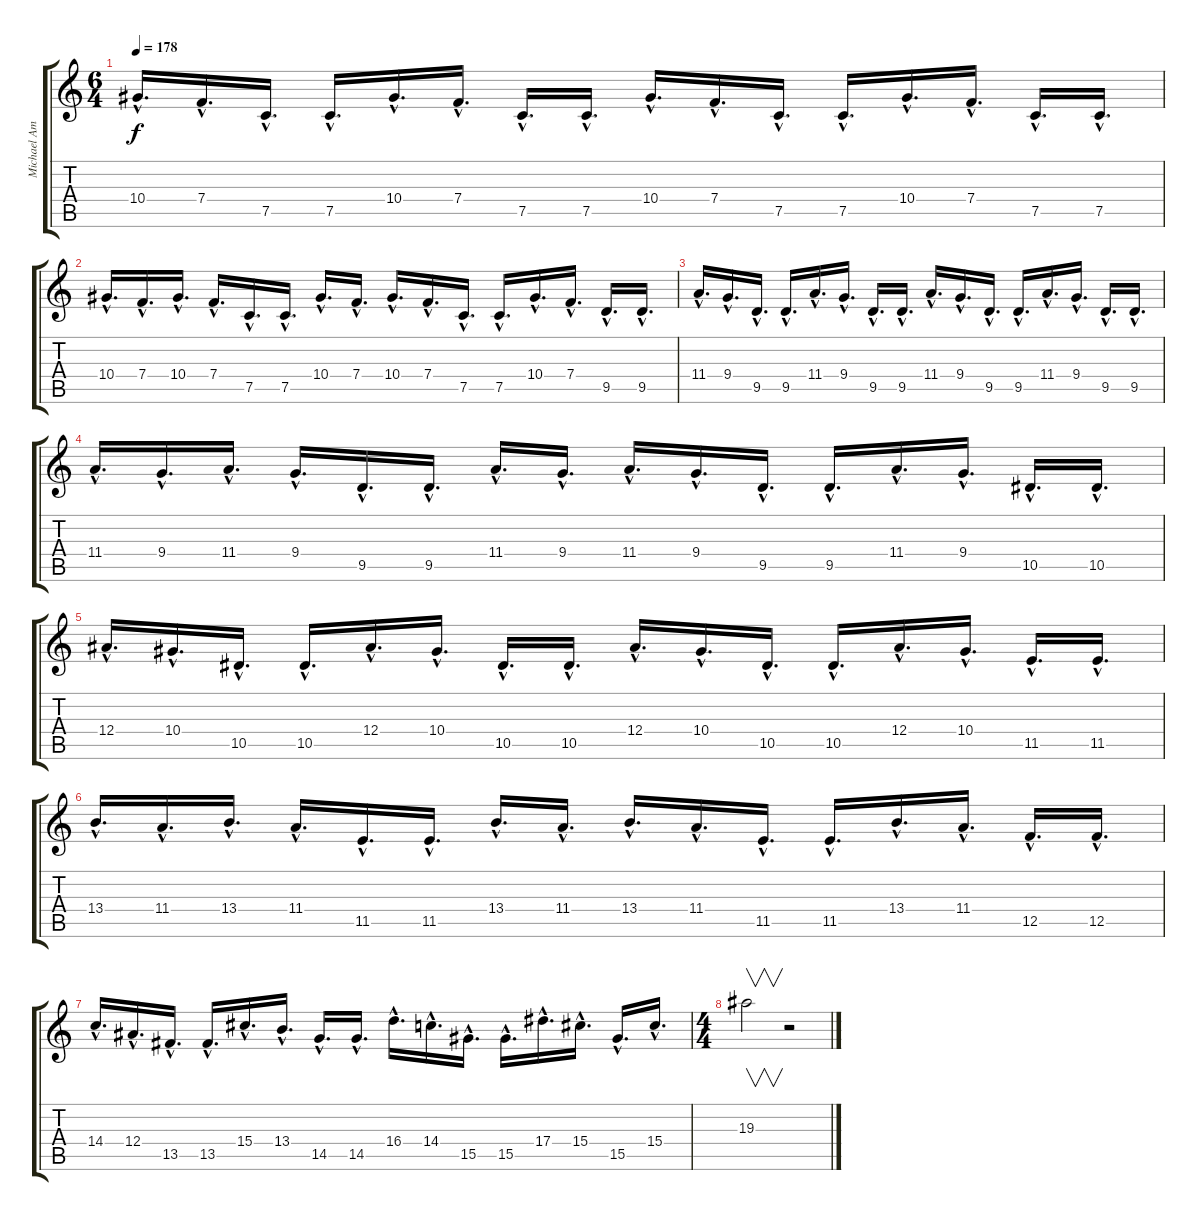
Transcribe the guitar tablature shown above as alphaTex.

\track ("Michael Amott" "Michael Am") {instrument distortionguitar}
\staff {score tabs}
\tuning (C4 G3 Eb3 Bb2 F2 C2) {hide}
\ts (6 4)
\tempo 178
\clef g2
\ks c
10.4{hac}.16{d dy f instrument distortionguitar} 7.4{hac}.16{d} 7.5{hac}.16{d} 7.5{hac}.16{d} 10.4{hac}.16{d} 7.4{hac}.16{d} 7.5{hac}.16{d} 7.5{hac}.16{d} 10.4{hac}.16{d} 7.4{hac}.16{d} 7.5{hac}.16{d} 7.5{hac}.16{d} 10.4{hac}.16{d} 7.4{hac}.16{d} 7.5{hac}.16{d} 7.5{hac}.16{d} |
10.4{hac}.16{d} 7.4{hac}.16{d} 10.4{hac}.16{d} 7.4{hac}.16{d} 7.5{hac}.16{d} 7.5{hac}.16{d} 10.4{hac}.16{d} 7.4{hac}.16{d} 10.4{hac}.16{d} 7.4{hac}.16{d} 7.5{hac}.16{d} 7.5{hac}.16{d} 10.4{hac}.16{d} 7.4{hac}.16{d} 9.5{hac}.16{d} 9.5{hac}.16{d} |
11.4{hac}.16{d} 9.4{hac}.16{d} 9.5{hac}.16{d} 9.5{hac}.16{d} 11.4{hac}.16{d} 9.4{hac}.16{d} 9.5{hac}.16{d} 9.5{hac}.16{d} 11.4{hac}.16{d} 9.4{hac}.16{d} 9.5{hac}.16{d} 9.5{hac}.16{d} 11.4{hac}.16{d} 9.4{hac}.16{d} 9.5{hac}.16{d} 9.5{hac}.16{d} |
11.4{hac}.16{d} 9.4{hac}.16{d} 11.4{hac}.16{d} 9.4{hac}.16{d} 9.5{hac}.16{d} 9.5{hac}.16{d} 11.4{hac}.16{d} 9.4{hac}.16{d} 11.4{hac}.16{d} 9.4{hac}.16{d} 9.5{hac}.16{d} 9.5{hac}.16{d} 11.4{hac}.16{d} 9.4{hac}.16{d} 10.5{hac}.16{d} 10.5{hac}.16{d} |
12.4{hac}.16{d} 10.4{hac}.16{d} 10.5{hac}.16{d} 10.5{hac}.16{d} 12.4{hac}.16{d} 10.4{hac}.16{d} 10.5{hac}.16{d} 10.5{hac}.16{d} 12.4{hac}.16{d} 10.4{hac}.16{d} 10.5{hac}.16{d} 10.5{hac}.16{d} 12.4{hac}.16{d} 10.4{hac}.16{d} 11.5{hac}.16{d} 11.5{hac}.16{d} |
13.4{hac}.16{d} 11.4{hac}.16{d} 13.4{hac}.16{d} 11.4{hac}.16{d} 11.5{hac}.16{d} 11.5{hac}.16{d} 13.4{hac}.16{d} 11.4{hac}.16{d} 13.4{hac}.16{d} 11.4{hac}.16{d} 11.5{hac}.16{d} 11.5{hac}.16{d} 13.4{hac}.16{d} 11.4{hac}.16{d} 12.5{hac}.16{d} 12.5{hac}.16{d} |
14.4{hac}.16{d} 12.4{hac}.16{d} 13.5{hac}.16{d} 13.5{hac}.16{d} 15.4{hac}.16{d} 13.4{hac}.16{d} 14.5{hac}.16{d} 14.5{hac}.16{d} 16.4{hac}.16{d} 14.4{hac}.16{d} 15.5{hac}.16{d} 15.5{hac}.16{d} 17.4{hac}.16{d} 15.4{hac}.16{d} 15.5{hac}.16{d} 15.4{hac}.16{d} |
\ts (4 4)
19.3.2{v} r.2
